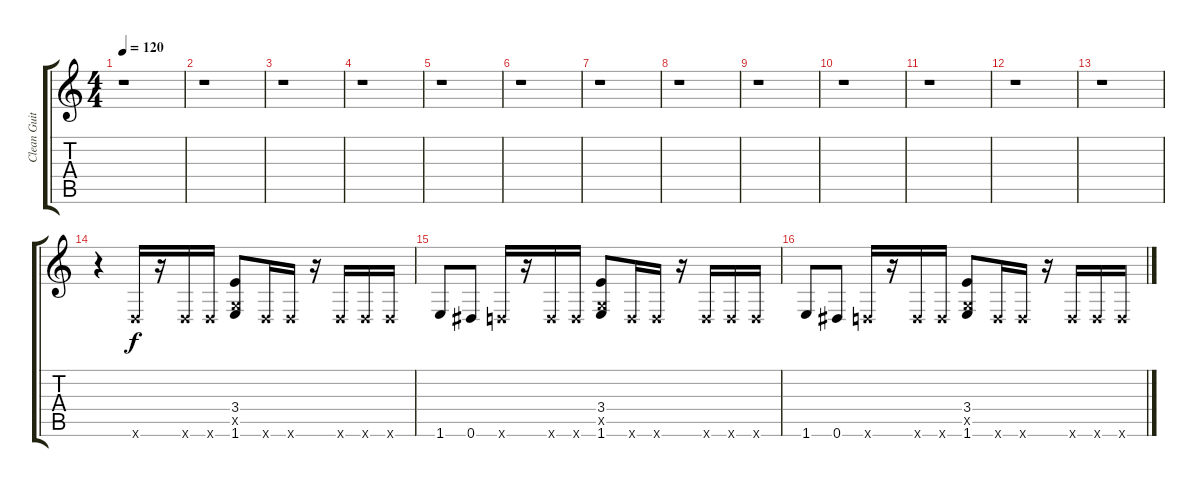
\track ("Clean Guitar" "Clean Guit") {instrument electricguitarclean}
\staff {score tabs}
\tuning (Eb4 Bb3 Gb3 Db3 Ab2 Eb2) {hide}
\ts (4 4)
\tempo 120
\clef g2
\ks c
r.1{dy f} |
r.1 |
r.1 |
r.1 |
r.1 |
r.1 |
r.1 |
r.1 |
r.1 |
r.1 |
r.1 |
r.1 |
r.1 |
r.4 -1.6{x}.16 r.16 -1.6{x}.16 -1.6{x}.16 (3.4 -1.5{x} 1.6).8 -1.6{x}.16 -1.6{x}.16 r.16 -1.6{x}.16 -1.6{x}.16 -1.6{x}.16 |
1.6.8 0.6.8 -1.6{x}.16 r.16 -1.6{x}.16 -1.6{x}.16 (3.4 -1.5{x} 1.6).8 -1.6{x}.16 -1.6{x}.16 r.16 -1.6{x}.16 -1.6{x}.16 -1.6{x}.16 |
1.6.8 0.6.8 -1.6{x}.16 r.16 -1.6{x}.16 -1.6{x}.16 (3.4 -1.5{x} 1.6).8 -1.6{x}.16 -1.6{x}.16 r.16 -1.6{x}.16 -1.6{x}.16 -1.6{x}.16
